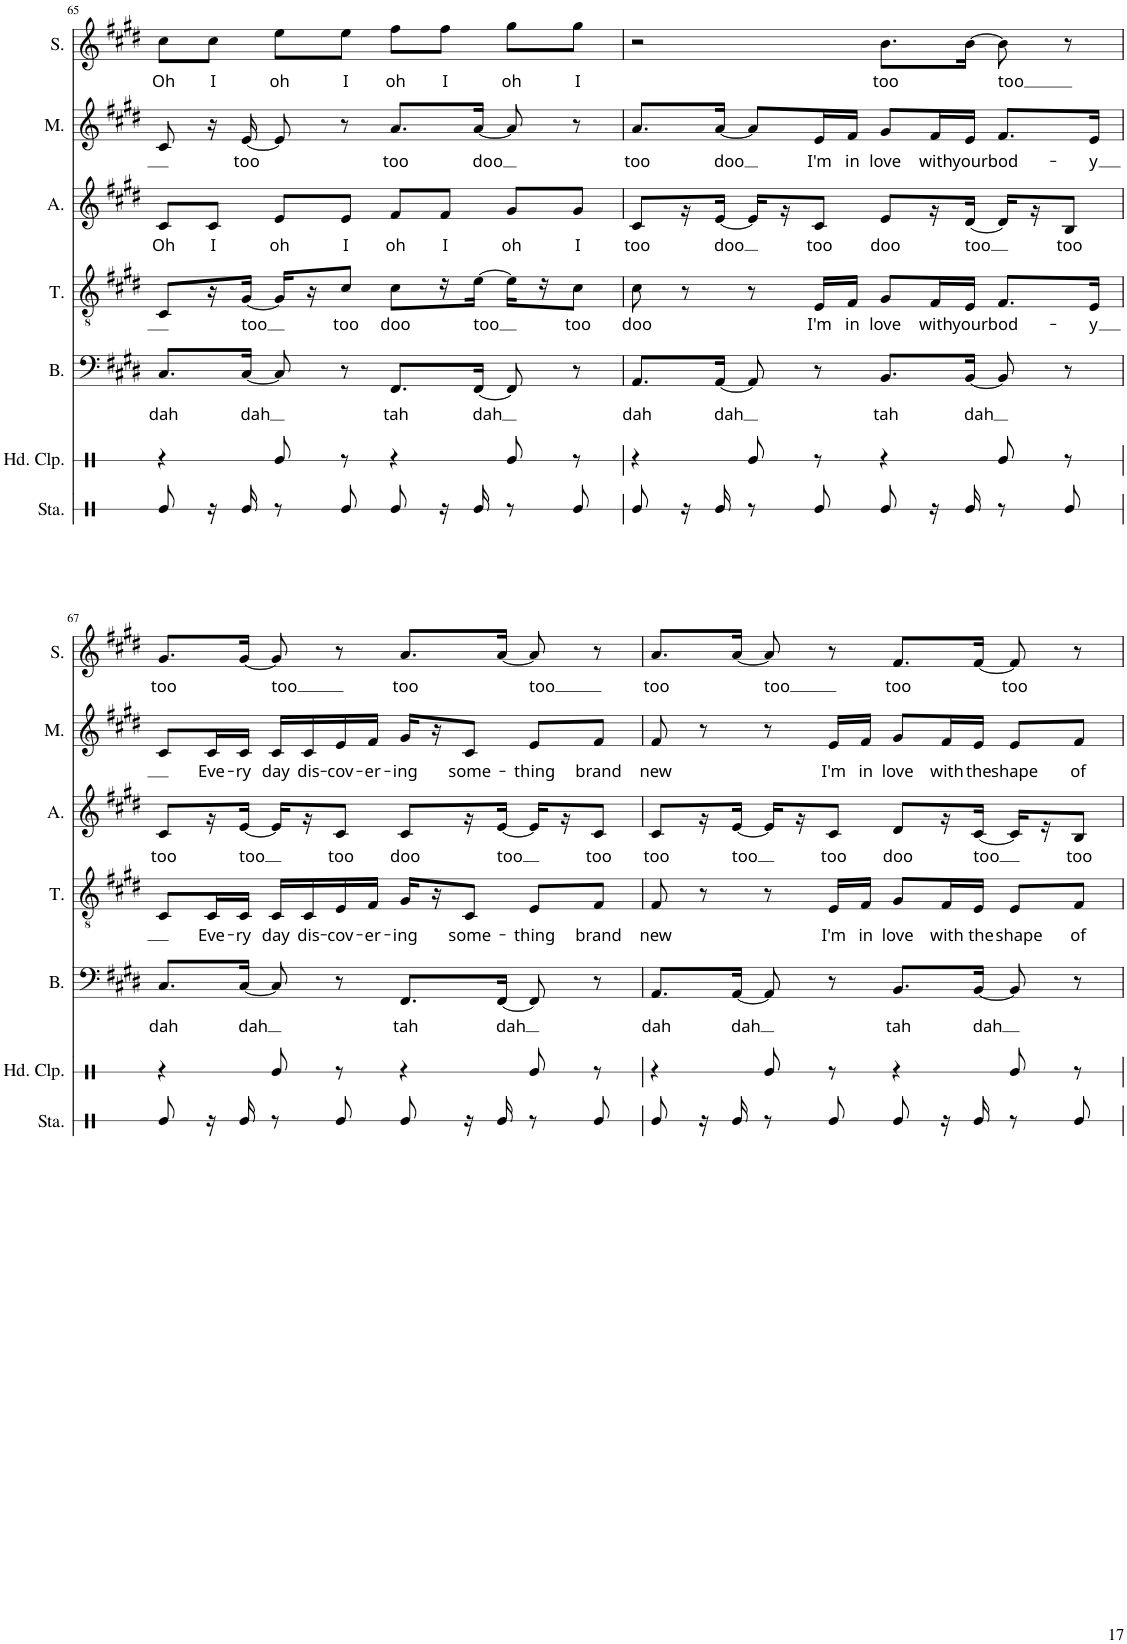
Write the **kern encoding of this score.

**kern	**kern	**kern	**text	**kern	**text	**kern	**text	**kern	**text	**kern	**text
*part7	*part6	*part5	*part5	*part4	*part4	*part3	*part3	*part2	*part2	*part1	*part1
*staff7	*staff6	*staff5	*staff5	*staff4	*staff4	*staff3	*staff3	*staff2	*staff2	*staff1	*staff1
*I"Stamp	*I"Hand Clap	*I"Base	*	*I"Tenor	*	*I"Alto	*	*I"Mezzo	*	*I"Soprano	*
*I'Sta.	*I'Hd. Clp.	*I'B.	*	*I'T.	*	*I'A.	*	*I'M.	*	*I'S.	*
!!LO:PB:g=z
*clefX	*clefX	*clefF4	*	*clefGv2	*	*clefG2	*	*clefG2	*	*clefG2	*
*k[]	*k[]	*k[f#c#g#d#]	*	*k[f#c#g#d#]	*	*k[f#c#g#d#]	*	*k[f#c#g#d#]	*	*k[f#c#g#d#]	*
*M4/4	*M4/4	*M4/4	*	*M4/4	*	*M4/4	*	*M4/4	*	*M4/4	*
=65	=65	=65	=65	=65	=65	=65	=65	=65	=65	=65	=65
!	!	!	!LO:LY:b	!	!	!	!LO:LY:b	!	!	!	!LO:LY:b
8Re/	4r	8.C#/L	dah	8C#/L	.	8c#/L	Oh	8c#/	.	8cc#\L	Oh
!	!	!	!	!	!	!	!LO:LY:b	!	!	!	!LO:LY:b
16r	.	.	.	16r	.	8c#/J	I	16r	.	8cc#\J	I
!	!	!	!LO:LY:b	!	!LO:LY:b	!	!	!	!LO:LY:b	!	!
16Re/	.	[16C#/Jk	dah	[<16G#/JJ	too	.	.	[<16e/	too	.	.
!	!	!	!	!	!	!	!LO:LY:b	!	!	!	!LO:LY:b
8r	8Re/	8C#/]	.	16G#/LL]	.	8e/L	oh	8e/]	.	8ee\L	oh
.	.	.	.	16r	.	.	.	.	.	.	.
!	!	!	!	!	!LO:LY:b	!	!LO:LY:b	!	!	!	!LO:LY:b
8Re/	8r	8r	.	8c#/J	too	8e/J	I	8r	.	8ee\J	I
!	!	!	!LO:LY:b	!	!LO:LY:b	!	!LO:LY:b	!	!LO:LY:b	!	!LO:LY:b
8Re/	4r	8.FF#/L	tah	8c#\L	doo	8f#/L	oh	8.a/L	too	8ff#\L	oh
!	!	!	!	!	!	!	!LO:LY:b	!	!	!	!LO:LY:b
16r	.	.	.	16r	.	8f#/J	I	.	.	8ff#\J	I
!	!	!	!LO:LY:b	!	!LO:LY:b	!	!	!	!LO:LY:b	!	!
16Re/	.	[<16FF#/Jk	dah	[>16e\JJ	too	.	.	[<16a/Jk	doo	.	.
!	!	!	!	!	!	!	!LO:LY:b	!	!	!	!LO:LY:b
8r	8Re/	8FF#/]	.	16e\LL]	.	8g#/L	oh	8a/]	.	8gg#\L	oh
.	.	.	.	16r	.	.	.	.	.	.	.
!	!	!	!	!	!LO:LY:b	!	!LO:LY:b	!	!	!	!LO:LY:b
8Re/	8r	8r	.	8c#\J	too	8g#/J	I	8r	.	8gg#\J	I
=66	=66	=66	=66	=66	=66	=66	=66	=66	=66	=66	=66
!	!	!	!LO:LY:b	!	!LO:LY:b	!	!LO:LY:b	!	!LO:LY:b	!	!
8Re/	4r	8.AA/L	dah	8c#\	doo	8c#/L	too	8.a/L	too	2r	.
16r	.	.	.	8r	.	16r	.	.	.	.	.
!	!	!	!LO:LY:b	!	!	!	!LO:LY:b	!	!LO:LY:b	!	!
16Re/	.	[<16AA/Jk	dah	.	.	[<16e/JJ	doo	[<16a/Jk	doo	.	.
8r	8Re/	8AA/]	.	8r	.	16e/LL]	.	8a/L]	.	.	.
.	.	.	.	.	.	16r	.	.	.	.	.
!	!	!	!	!	!LO:LY:b	!	!LO:LY:b	!	!LO:LY:b	!	!
8Re/	8r	8r	.	16E/LL	I'm	8c#/J	too	16e/L	I'm	.	.
!	!	!	!	!	!LO:LY:b	!	!	!	!LO:LY:b	!	!
.	.	.	.	16F#/JJ	in	.	.	16f#/JJ	in	.	.
!	!	!	!LO:LY:b	!	!LO:LY:b	!	!LO:LY:b	!	!LO:LY:b	!	!LO:LY:b
8Re/	4r	8.BB/L	tah	8G#/L	love	8e/L	doo	8g#/L	love	8.b\L	too
!	!	!	!	!	!LO:LY:b	!	!	!	!LO:LY:b	!	!
16r	.	.	.	16F#/L	with	16r	.	16f#/L	with	.	.
!	!	!	!LO:LY:b	!	!LO:LY:b	!	!LO:LY:b	!	!LO:LY:b	!	!
16Re/	.	[<16BB/Jk	dah	16E/JJ	your	[<16d#/JJ	too	16e/JJ	your	[>16b\Jk	.
!	!	!	!	!	!LO:LY:b	!	!	!	!LO:LY:b	!	!LO:LY:b
8r	8Re/	8BB/]	.	8.F#/L	bod-	16d#/LL]	.	8.f#/L	bod-	8b\]	too
.	.	.	.	.	.	16r	.	.	.	.	.
!	!	!	!	!	!	!	!LO:LY:b	!	!	!	!
8Re/	8r	8r	.	.	.	8B/J	too	.	.	8r	.
!	!	!	!	!	!LO:LY:b	!	!	!	!LO:LY:b	!	!
.	.	.	.	16E/Jk	-y	.	.	16e/Jk	-y	.	.
!!LO:LB:g=z
=67	=67	=67	=67	=67	=67	=67	=67	=67	=67	=67	=67
!	!	!	!LO:LY:b	!	!	!	!LO:LY:b	!	!	!	!LO:LY:b
8Re/	4r	8.C#/L	dah	8C#/L	.	8c#/L	too	8c#/L	.	8.g#/L	too
!	!	!	!	!	!LO:LY:b	!	!	!	!LO:LY:b	!	!
16r	.	.	.	16C#/L	Eve-	16r	.	16c#/L	Eve-	.	.
!	!	!	!LO:LY:b	!	!LO:LY:b	!	!LO:LY:b	!	!LO:LY:b	!	!
16Re/	.	[<16C#/Jk	dah	16C#/JJ	-ry	[<16e/JJ	too	16c#/JJ	-ry	[16g#/Jk	.
!	!	!	!	!	!LO:LY:b	!	!	!	!LO:LY:b	!	!LO:LY:b
8r	8Re/	8C#/]	.	16C#/LL	day	16e/LL]	.	16c#/LL	day	8g#/]	too
!	!	!	!	!	!LO:LY:b	!	!	!	!LO:LY:b	!	!
.	.	.	.	16C#/	dis-	16r	.	16c#/	dis-	.	.
!	!	!	!	!	!LO:LY:b	!	!LO:LY:b	!	!LO:LY:b	!	!
8Re/	8r	8r	.	16E/	-cov-	8c#/J	too	16e/	-cov-	8r	.
!	!	!	!	!	!LO:LY:b	!	!	!	!LO:LY:b	!	!
.	.	.	.	16F#/JJ	-er-	.	.	16f#/JJ	-er-	.	.
!	!	!	!LO:LY:b	!	!LO:LY:b	!	!LO:LY:b	!	!LO:LY:b	!	!LO:LY:b
8Re/	4r	8.FF#/L	tah	16G#/LL	-ing	8c#/L	doo	16g#/LL	-ing	8.a/L	too
.	.	.	.	16r	.	.	.	16r	.	.	.
!	!	!	!	!	!LO:LY:b	!	!	!	!LO:LY:b	!	!
16r	.	.	.	8C#/J	some-	16r	.	8c#/J	some-	.	.
!	!	!	!LO:LY:b	!	!	!	!LO:LY:b	!	!	!	!
16Re/	.	[<16FF#/Jk	dah	.	.	[<16e/JJ	too	.	.	[<16a/Jk	.
!	!	!	!	!	!LO:LY:b	!	!	!	!LO:LY:b	!	!LO:LY:b
8r	8Re/	8FF#/]	.	8E/L	-thing	16e/LL]	.	8e/L	-thing	8a/]	too
.	.	.	.	.	.	16r	.	.	.	.	.
!	!	!	!	!	!LO:LY:b	!	!LO:LY:b	!	!LO:LY:b	!	!
8Re/	8r	8r	.	8F#/J	brand	8c#/J	too	8f#/J	brand	8r	.
=68	=68	=68	=68	=68	=68	=68	=68	=68	=68	=68	=68
!	!	!	!LO:LY:b	!	!LO:LY:b	!	!LO:LY:b	!	!LO:LY:b	!	!LO:LY:b
8Re/	4r	8.AA/L	dah	8F#/	new	8c#/L	too	8f#/	new	8.a/L	too
16r	.	.	.	8r	.	16r	.	8r	.	.	.
!	!	!	!LO:LY:b	!	!	!	!LO:LY:b	!	!	!	!
16Re/	.	[16AA/Jk	dah	.	.	[<16e/JJ	too	.	.	[16a/Jk	.
!	!	!	!	!	!	!	!	!	!	!	!LO:LY:b
8r	8Re/	8AA/]	.	8r	.	16e/LL]	.	8r	.	8a/]	too
.	.	.	.	.	.	16r	.	.	.	.	.
!	!	!	!	!	!LO:LY:b	!	!LO:LY:b	!	!LO:LY:b	!	!
8Re/	8r	8r	.	16E/LL	I'm	8c#/J	too	16e/LL	I'm	8r	.
!	!	!	!	!	!LO:LY:b	!	!	!	!LO:LY:b	!	!
.	.	.	.	16F#/JJ	in	.	.	16f#/JJ	in	.	.
!	!	!	!LO:LY:b	!	!LO:LY:b	!	!LO:LY:b	!	!LO:LY:b	!	!LO:LY:b
8Re/	4r	8.BB/L	tah	8G#/L	love	8d#/L	doo	8g#/L	love	8.f#/L	too
!	!	!	!	!	!LO:LY:b	!	!	!	!LO:LY:b	!	!
16r	.	.	.	16F#/L	with	16r	.	16f#/L	with	.	.
!	!	!	!LO:LY:b	!	!LO:LY:b	!	!LO:LY:b	!	!LO:LY:b	!	!
16Re/	.	[<16BB/Jk	dah	16E/JJ	the	[<16c#/JJ	too	16e/JJ	the	[<16f#/Jk	.
!	!	!	!	!	!LO:LY:b	!	!	!	!LO:LY:b	!	!LO:LY:b
8r	8Re/	8BB/]	.	8E/L	shape	16c#/LL]	.	8e/L	shape	8f#/]	too
.	.	.	.	.	.	16r	.	.	.	.	.
!	!	!	!	!	!LO:LY:b	!	!LO:LY:b	!	!LO:LY:b	!	!
8Re/	8r	8r	.	8F#/J	of	8B/J	too	8f#/J	of	8r	.
=	=	=	=	=	=	=	=	=	=	=	=
*-	*-	*-	*-	*-	*-	*-	*-	*-	*-	*-	*-
